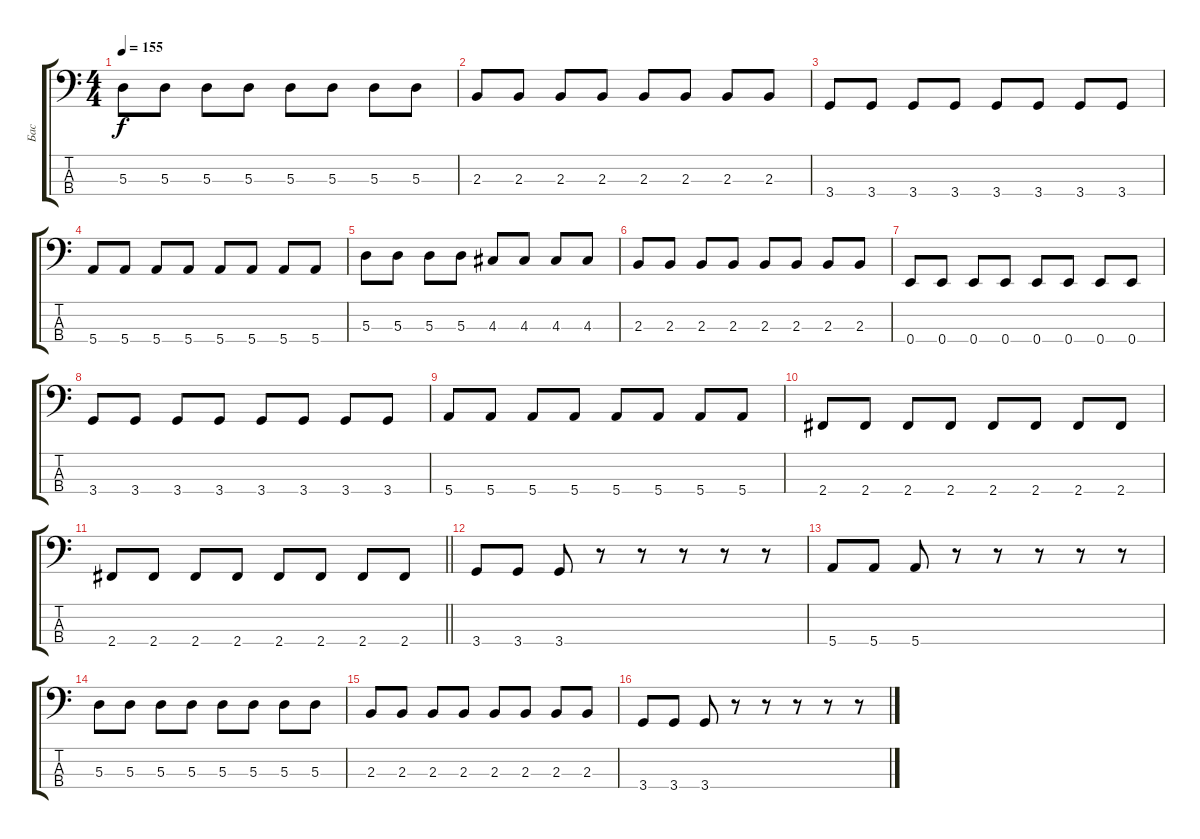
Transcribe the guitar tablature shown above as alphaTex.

\track ("Бас" "Бас") {instrument electricbassfinger}
\staff {score tabs}
\tuning (G2 D2 A1 E1) {hide}
\ts (4 4)
\tempo 155
\clef f4
\ks c
5.3.8{dy f} 5.3.8 5.3.8 5.3.8 5.3.8 5.3.8 5.3.8 5.3.8 |
2.3.8 2.3.8 2.3.8 2.3.8 2.3.8 2.3.8 2.3.8 2.3.8 |
3.4.8 3.4.8 3.4.8 3.4.8 3.4.8 3.4.8 3.4.8 3.4.8 |
5.4.8 5.4.8 5.4.8 5.4.8 5.4.8 5.4.8 5.4.8 5.4.8 |
5.3.8 5.3.8 5.3.8 5.3.8 4.3.8 4.3.8 4.3.8 4.3.8 |
2.3.8 2.3.8 2.3.8 2.3.8 2.3.8 2.3.8 2.3.8 2.3.8 |
0.4.8 0.4.8 0.4.8 0.4.8 0.4.8 0.4.8 0.4.8 0.4.8 |
3.4.8 3.4.8 3.4.8 3.4.8 3.4.8 3.4.8 3.4.8 3.4.8 |
5.4.8 5.4.8 5.4.8 5.4.8 5.4.8 5.4.8 5.4.8 5.4.8 |
2.4.8 2.4.8 2.4.8 2.4.8 2.4.8 2.4.8 2.4.8 2.4.8 |
\barLineRight lightlight
2.4.8 2.4.8 2.4.8 2.4.8 2.4.8 2.4.8 2.4.8 2.4.8 |
3.4.8 3.4.8 3.4.8 r.8 r.8 r.8 r.8 r.8 |
5.4.8 5.4.8 5.4.8 r.8 r.8 r.8 r.8 r.8 |
5.3.8 5.3.8 5.3.8 5.3.8 5.3.8 5.3.8 5.3.8 5.3.8 |
2.3.8 2.3.8 2.3.8 2.3.8 2.3.8 2.3.8 2.3.8 2.3.8 |
3.4.8 3.4.8 3.4.8 r.8 r.8 r.8 r.8 r.8
